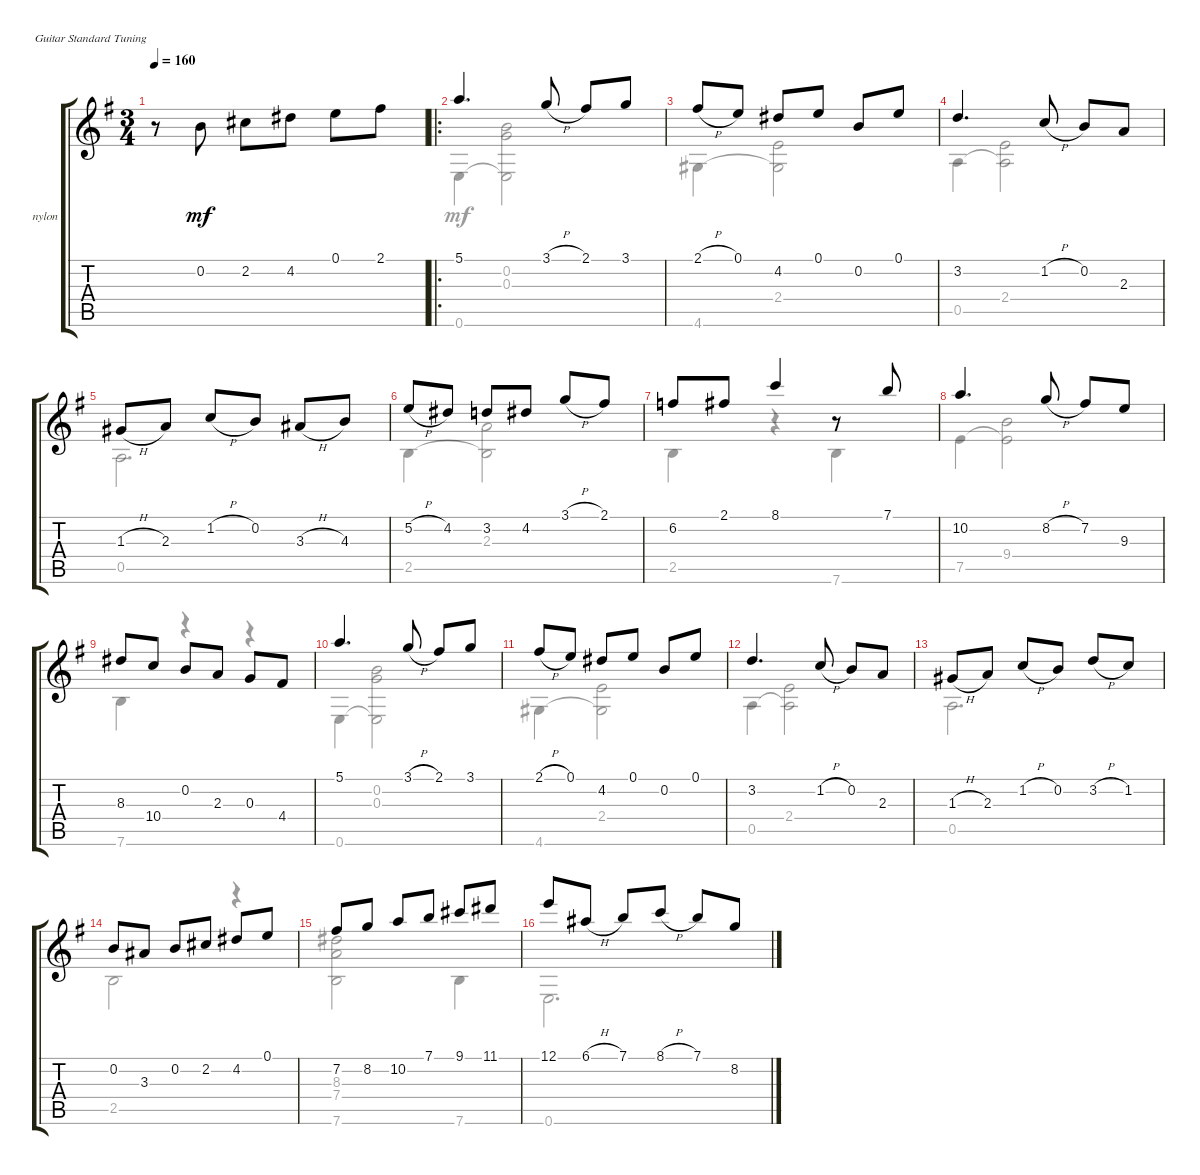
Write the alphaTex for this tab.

\bracketExtendMode groupsimilarinstruments
\firstSystemTrackNameOrientation horizontal
\otherSystemsTrackNameOrientation horizontal
\track ("nylon" "nylon") {instrument acousticguitarnylon}
\staff {score tabs}
\tuning (E4 B3 G3 D3 A2 E2)
\voice
\ts (3 4)
\tempo 160
\clef g2
\ks eminor
r.8{dy mf instrument acousticguitarnylon} 0.2.8 2.2.8 4.2.8 0.1.8 2.1.8 |
\ro
5.1.4{d} 3.1{h}.8 2.1.8 3.1.8 |
2.1{h}.8 0.1.8 4.2.8 0.1.8 0.2.8 0.1.8 |
3.2.4{d} 1.2{h}.8 0.2.8 2.3.8 |
1.3{h}.8 2.3.8 1.2{h}.8 0.2.8 3.3{h}.8 4.3.8 |
5.2{h}.8 4.2.8 3.2.8 4.2.8 3.1{h}.8 2.1.8 |
6.2.8 2.1.8 8.1.4 r.8 7.1.8 |
10.2.4{d} 8.2{h}.8 7.2.8 9.3.8 |
8.3.8 10.4.8 0.2.8 2.3.8 0.3.8 4.4.8 |
5.1.4{d} 3.1{h}.8 2.1.8 3.1.8 |
2.1{h}.8 0.1.8 4.2.8 0.1.8 0.2.8 0.1.8 |
3.2.4{d} 1.2{h}.8 0.2.8 2.3.8 |
1.3{h}.8 2.3.8 1.2{h}.8 0.2.8 3.2{h}.8 1.2.8 |
0.2.8 3.3.8 0.2.8 2.2.8 4.2.8 0.1.8 |
7.2.8 8.2.8 10.2.8 7.1.8 9.1.8 11.1.8 |
12.1.8 6.1{h}.8 7.1.8 8.1{h}.8 7.1.8 8.2.8
\voice
\clef g2
\ottava regular
\simile none
\ks eminor
|
0.6.4 (0.2 0.3 0.6{t}).2 |
4.6.4 (2.4 4.6{t}).2 |
0.5.4 (2.4 0.5{t}).2 |
0.5.2{d} |
2.5.4 (2.3 2.5{t}).2 |
2.5.4 r.4 7.6.4 |
7.5.4 (9.4 7.5{t}).2 |
7.6.4 r.4 r.4 |
0.6.4 (0.2 0.3 0.6{t}).2 |
4.6.4 (2.4 4.6{t}).2 |
0.5.4 (2.4 0.5{t}).2 |
0.5.2{d} |
2.5.2 r.4 |
(8.3 7.4 7.6).2 7.6.4 |
0.6.2{d}
